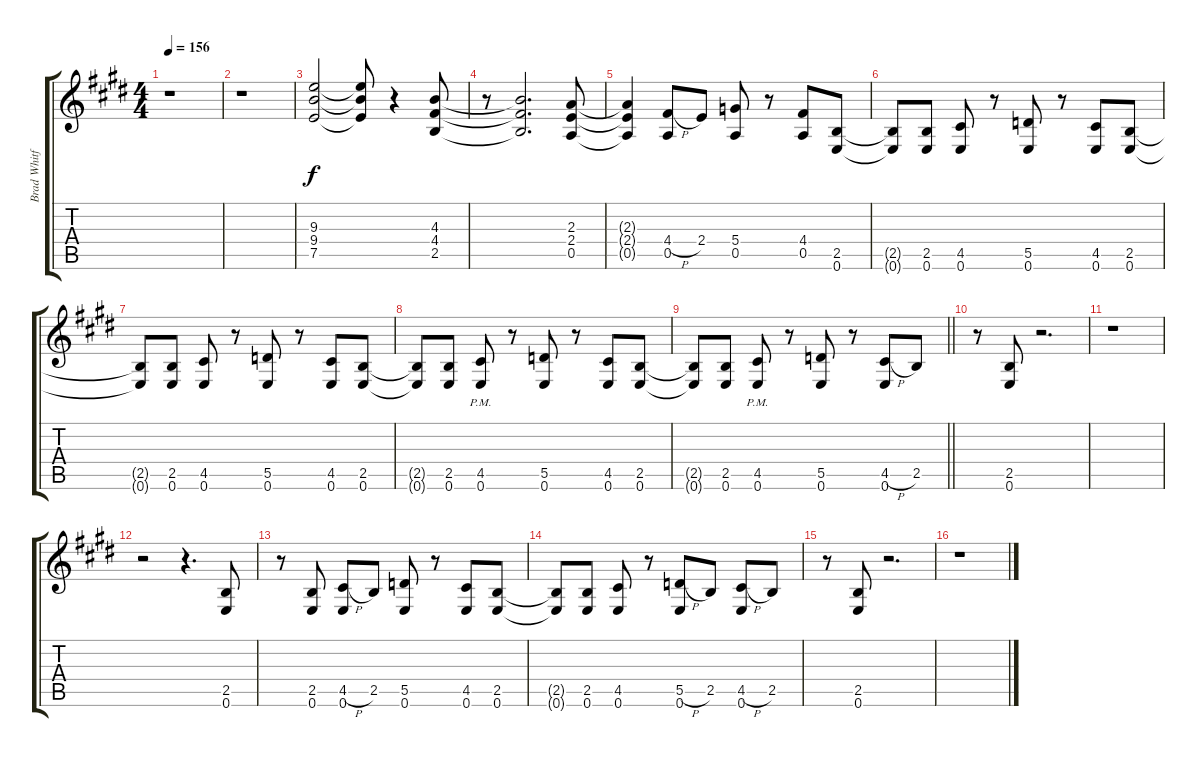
\track ("Brad Whitford" "Brad Whitf") {instrument overdrivenguitar}
\staff {score tabs}
\tuning (E4 B3 G3 D3 A2 E2) {hide}
\ts (4 4)
\tempo 156
\clef g2
\ks c#minor
r.1{dy f} |
r.1 |
\ks e
(9.3 9.4 7.5).2 (9.3{t} 9.4{t} 7.5{t}).8 r.4 (4.3 4.4 2.5).8 |
\ks c#minor
r.8 (4.3{t} 4.4{t} 2.5{t}).2{d} (2.3 2.4 0.5).8 |
(2.3{t} 2.4{t} 0.5{t}).4 (4.4{h} 0.5).8 2.4.8 (5.4 0.5).8 r.8 (4.4 0.5).8 (2.5 0.6).8 |
(2.5{t} 0.6{t}).8 (2.5 0.6).8 (4.5 0.6).8 r.8 (5.5 0.6).8 r.8 (4.5 0.6).8 (2.5 0.6).8 |
\ks e
(2.5{t} 0.6{t}).8 (2.5 0.6).8 (4.5 0.6).8 r.8 (5.5 0.6).8 r.8 (4.5 0.6).8 (2.5 0.6).8 |
\ks c#minor
(2.5{t} 0.6{t}).8 (2.5 0.6).8 (4.5{pm} 0.6{pm}).8 r.8 (5.5 0.6).8 r.8 (4.5 0.6).8 (2.5 0.6).8 |
\barLineRight lightlight
(2.5{t} 0.6{t}).8 (2.5 0.6).8 (4.5{pm} 0.6{pm}).8 r.8 (5.5 0.6).8 r.8 (4.5{h} 0.6).8 2.5.8 |
\ks e
r.8 (2.5 0.6).8 r.2{d} |
\ks c#minor
r.1 |
r.2 r.4{d} (2.5 0.6).8 |
\ks e
r.8 (2.5 0.6).8 (4.5{h} 0.6).8 2.5.8 (5.5 0.6).8 r.8 (4.5 0.6).8 (2.5 0.6).8 |
\ks c#minor
(2.5{t} 0.6{t}).8 (2.5 0.6).8 (4.5 0.6).8 r.8 (5.5{h} 0.6).8 2.5.8 (4.5{h} 0.6).8 2.5.8 |
r.8 (2.5 0.6).8 r.2{d} |
\ks e
r.1
